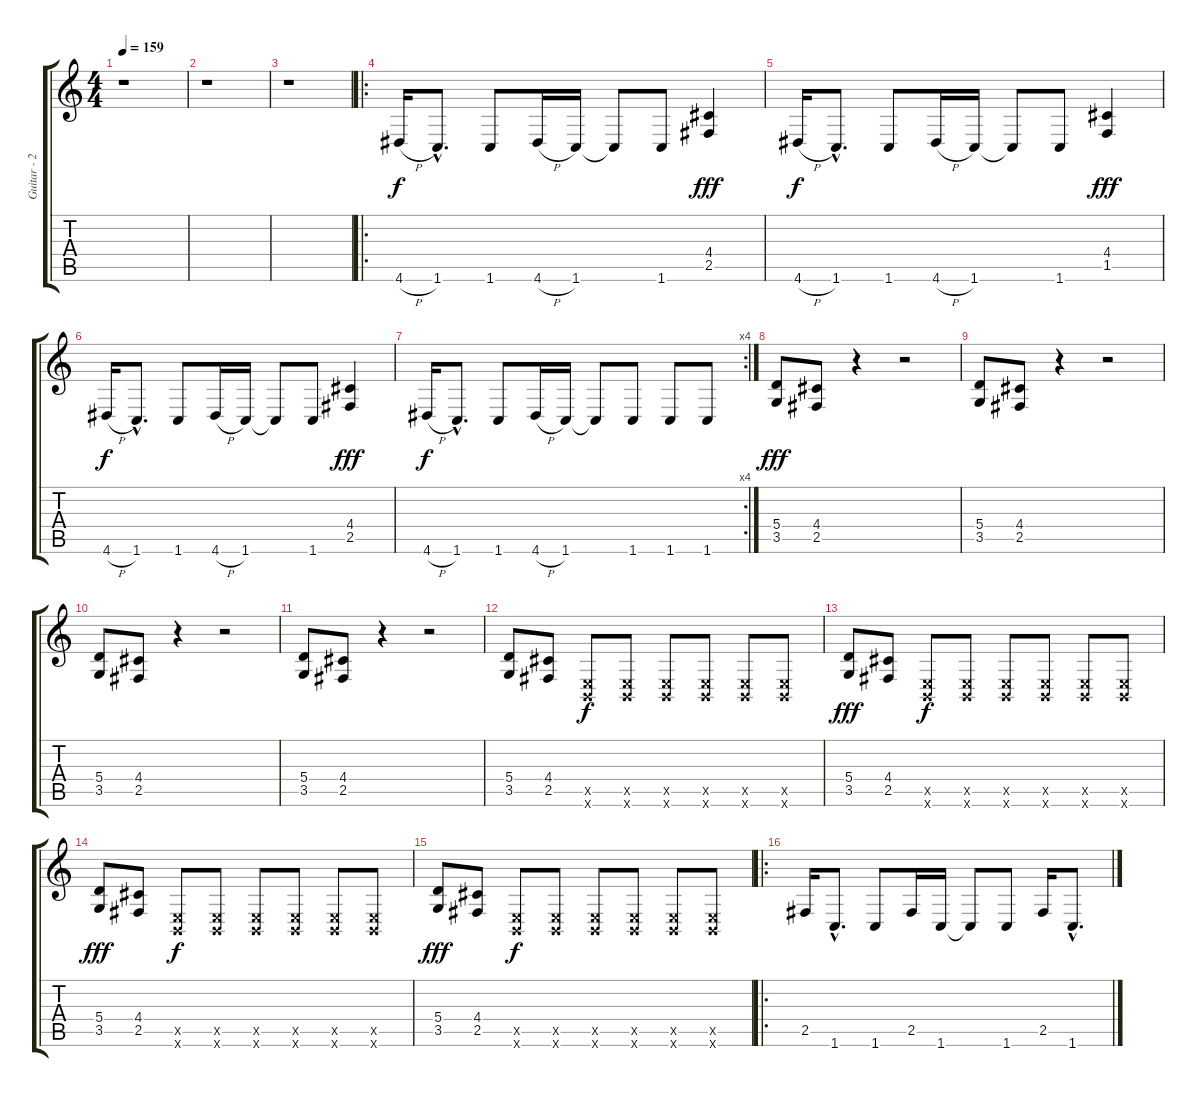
\track ("Guitar - 2" "Guitar - 2") {instrument distortionguitar}
\staff {score tabs}
\tuning (B3 G3 D3 A2 E2 B1) {hide}
\ts (4 4)
\tempo 159
\clef g2
\ks c
r.1{dy f} |
r.1 |
r.1 |
\ro
4.6{h}.16 1.6{hac}.8{d} 1.6.8 4.6{h}.16 1.6.16 1.6{t}.8 1.6.8 (4.4 2.5).4{dy fff} |
4.6{h}.16{dy f} 1.6{hac}.8{d} 1.6.8 4.6{h}.16 1.6.16 1.6{t}.8 1.6.8 (4.4 1.5).4{dy fff} |
4.6{h}.16{dy f} 1.6{hac}.8{d} 1.6.8 4.6{h}.16 1.6.16 1.6{t}.8 1.6.8 (4.4 2.5).4{dy fff} |
\rc 4
4.6{h}.16{dy f} 1.6{hac}.8{d} 1.6.8 4.6{h}.16 1.6.16 1.6{t}.8 1.6.8 1.6.8 1.6.8 |
(5.4 3.5).8{dy fff} (4.4 2.5).8 r.4 r.2 |
(5.4 3.5).8 (4.4 2.5).8 r.4 r.2 |
(5.4 3.5).8 (4.4 2.5).8 r.4 r.2 |
(5.4 3.5).8 (4.4 2.5).8 r.4 r.2 |
(5.4 3.5).8 (4.4 2.5).8 (0.5{x} 0.6{x}).8{dy f} (0.5{x} 0.6{x}).8 (0.5{x} 0.6{x}).8 (0.5{x} 0.6{x}).8 (0.5{x} 0.6{x}).8 (0.5{x} 0.6{x}).8 |
(5.4 3.5).8{dy fff} (4.4 2.5).8 (0.5{x} 0.6{x}).8{dy f} (0.5{x} 0.6{x}).8 (0.5{x} 0.6{x}).8 (0.5{x} 0.6{x}).8 (0.5{x} 0.6{x}).8 (0.5{x} 0.6{x}).8 |
(5.4 3.5).8{dy fff} (4.4 2.5).8 (0.5{x} 0.6{x}).8{dy f} (0.5{x} 0.6{x}).8 (0.5{x} 0.6{x}).8 (0.5{x} 0.6{x}).8 (0.5{x} 0.6{x}).8 (0.5{x} 0.6{x}).8 |
(5.4 3.5).8{dy fff} (4.4 2.5).8 (0.5{x} 0.6{x}).8{dy f} (0.5{x} 0.6{x}).8 (0.5{x} 0.6{x}).8 (0.5{x} 0.6{x}).8 (0.5{x} 0.6{x}).8 (0.5{x} 0.6{x}).8 |
\ro
2.5.16 1.6{hac}.8{d} 1.6.8 2.5.16 1.6.16 1.6{t}.8 1.6.8 2.5.16 1.6{hac}.8{d}
